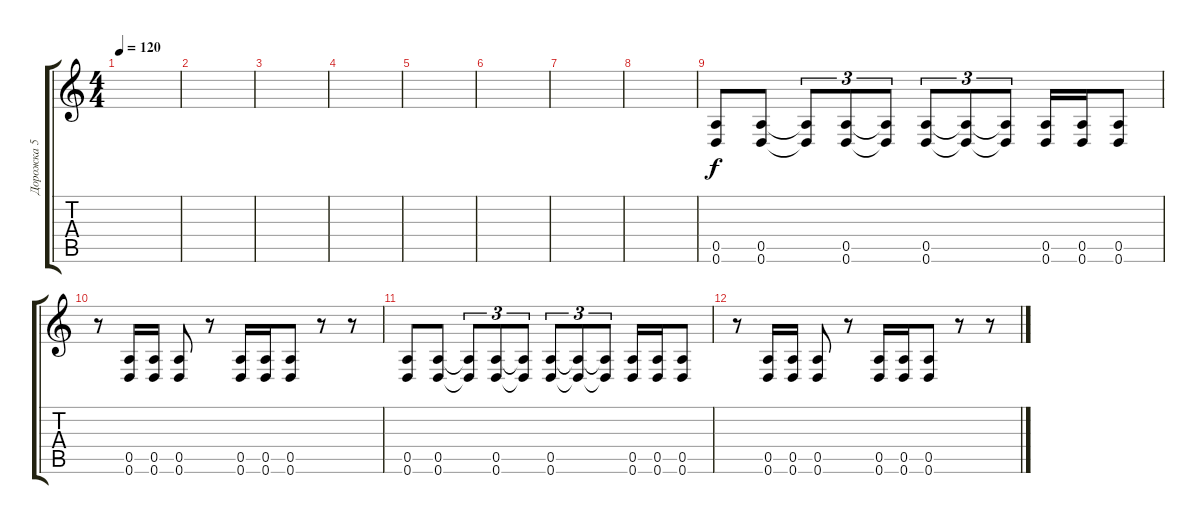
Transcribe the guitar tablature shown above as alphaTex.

\track ("Дорожка 5" "Дорожка 5") {instrument distortionguitar}
\staff {score tabs}
\tuning (E4 B3 G3 D3 A2 D2) {hide}
\ts (4 4)
\tempo 120
\clef g2
\ks c
|
|
|
|
|
|
|
|
(0.5 0.6).8 (0.5 0.6).8 (0.5{t} 0.6{t}).8{tu (3 2)} (0.5 0.6).8{tu (3 2)} (0.5{t} 0.6{t}).8{tu (3 2)} (0.5 0.6).8{tu (3 2)} (0.5{t} 0.6{t}).8{tu (3 2)} (0.5{t} 0.6{t}).8{tu (3 2)} (0.5 0.6).16 (0.5 0.6).16 (0.5 0.6).8 |
r.8 (0.5 0.6).16 (0.5 0.6).16 (0.5 0.6).8 r.8 (0.5 0.6).16 (0.5 0.6).16 (0.5 0.6).8 r.8 r.8 |
(0.5 0.6).8 (0.5 0.6).8 (0.5{t} 0.6{t}).8{tu (3 2)} (0.5 0.6).8{tu (3 2)} (0.5{t} 0.6{t}).8{tu (3 2)} (0.5 0.6).8{tu (3 2)} (0.5{t} 0.6{t}).8{tu (3 2)} (0.5{t} 0.6{t}).8{tu (3 2)} (0.5 0.6).16 (0.5 0.6).16 (0.5 0.6).8 |
r.8 (0.5 0.6).16 (0.5 0.6).16 (0.5 0.6).8 r.8 (0.5 0.6).16 (0.5 0.6).16 (0.5 0.6).8 r.8 r.8
